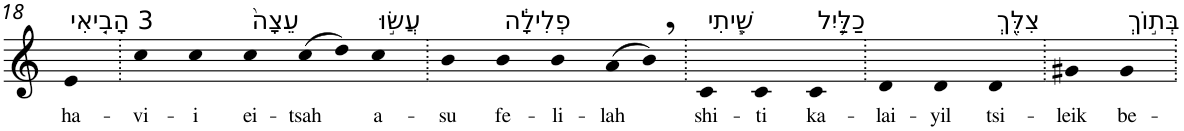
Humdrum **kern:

**kern	**text
*part1	*part1
*staff1	*staff1
*I"Piano	*
*I'Pno	*
!!LO:PB:g=z
*clefG2	*
*k[]	*
=18	=18
!LO:TX:a:t=3 הָבִ֤יאִי	!
!	!LO:LY:b
4e	ha-
=19.	=19.
!	!LO:LY:b
4cc	-vi-
!	!LO:LY:b
4cc	-i
!LO:TX:a:t=עֵצָה֙	!
!	!LO:LY:b
4cc	ei-
!	!LO:LY:b
(8cc	-tsah
8dd)	.
!LO:TX:a:t=עֲשׂ֣וּ	!
!	!LO:LY:b
4cc	a-
=20.	=20.
!	!LO:LY:b
4b	-su
!LO:TX:a:t=פְלִילָ֔ה	!
!	!LO:LY:b
4b	fe-
!	!LO:LY:b
4b	-li-
!	!LO:LY:b
(8a	-lah
8b,)	.
=21.	=21.
!LO:TX:a:t=שִׁ֧יתִי	!
!	!LO:LY:b
4c	shi-
!	!LO:LY:b
4c	-ti
!LO:TX:a:t=כַלַּ֛יִל	!
!	!LO:LY:b
4c	ka-
=22.	=22.
!	!LO:LY:b
4d	-lai-
!	!LO:LY:b
4d	-yil
!LO:TX:a:t=צִלֵּ֖ךְ	!
!	!LO:LY:b
4d	tsi-
=23.	=23.
!	!LO:LY:b
4g#X	-leik
!LO:TX:a:t=בְּת֣וֹךְ	!
!	!LO:LY:b
4g#	be-
=.	=.
*-	*-
